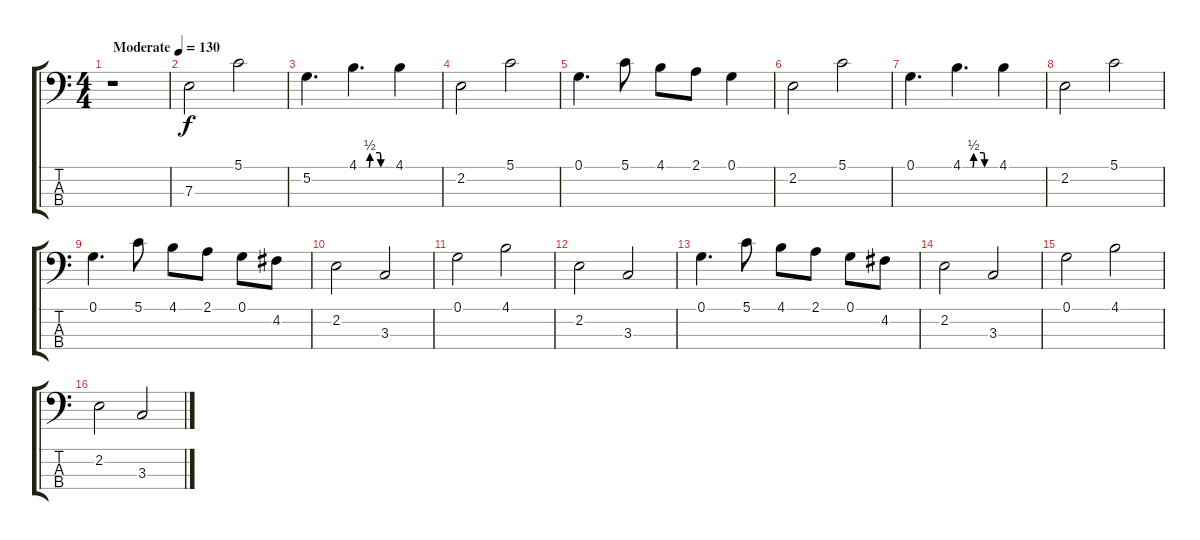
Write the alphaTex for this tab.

\track "" {instrument electricbassfinger}
\staff {score tabs}
\tuning (G2 D2 A1 E1) {hide}
\ts (4 4)
\tempo (130 "Moderate")
\clef f4
\ks c
r.1{dy f instrument electricbassfinger} |
7.3.2 5.1.2 |
5.2.4{d} 4.1{be (custom 0 0 18 0 20 2 38 2 40 0 60 0)}.4{d} 4.1.4 |
2.2.2 5.1.2 |
0.1.4{d} 5.1.8 4.1.8 2.1.8 0.1.4 |
2.2.2 5.1.2 |
0.1.4{d} 4.1{be (custom 0 0 18 0 20 2 38 2 40 0 60 0)}.4{d} 4.1.4 |
2.2.2 5.1.2 |
0.1.4{d} 5.1.8 4.1.8 2.1.8 0.1.8 4.2.8 |
2.2.2 3.3.2 |
0.1.2 4.1.2 |
2.2.2 3.3.2 |
0.1.4{d} 5.1.8 4.1.8 2.1.8 0.1.8 4.2.8 |
2.2.2 3.3.2 |
0.1.2 4.1.2 |
2.2.2 3.3.2
